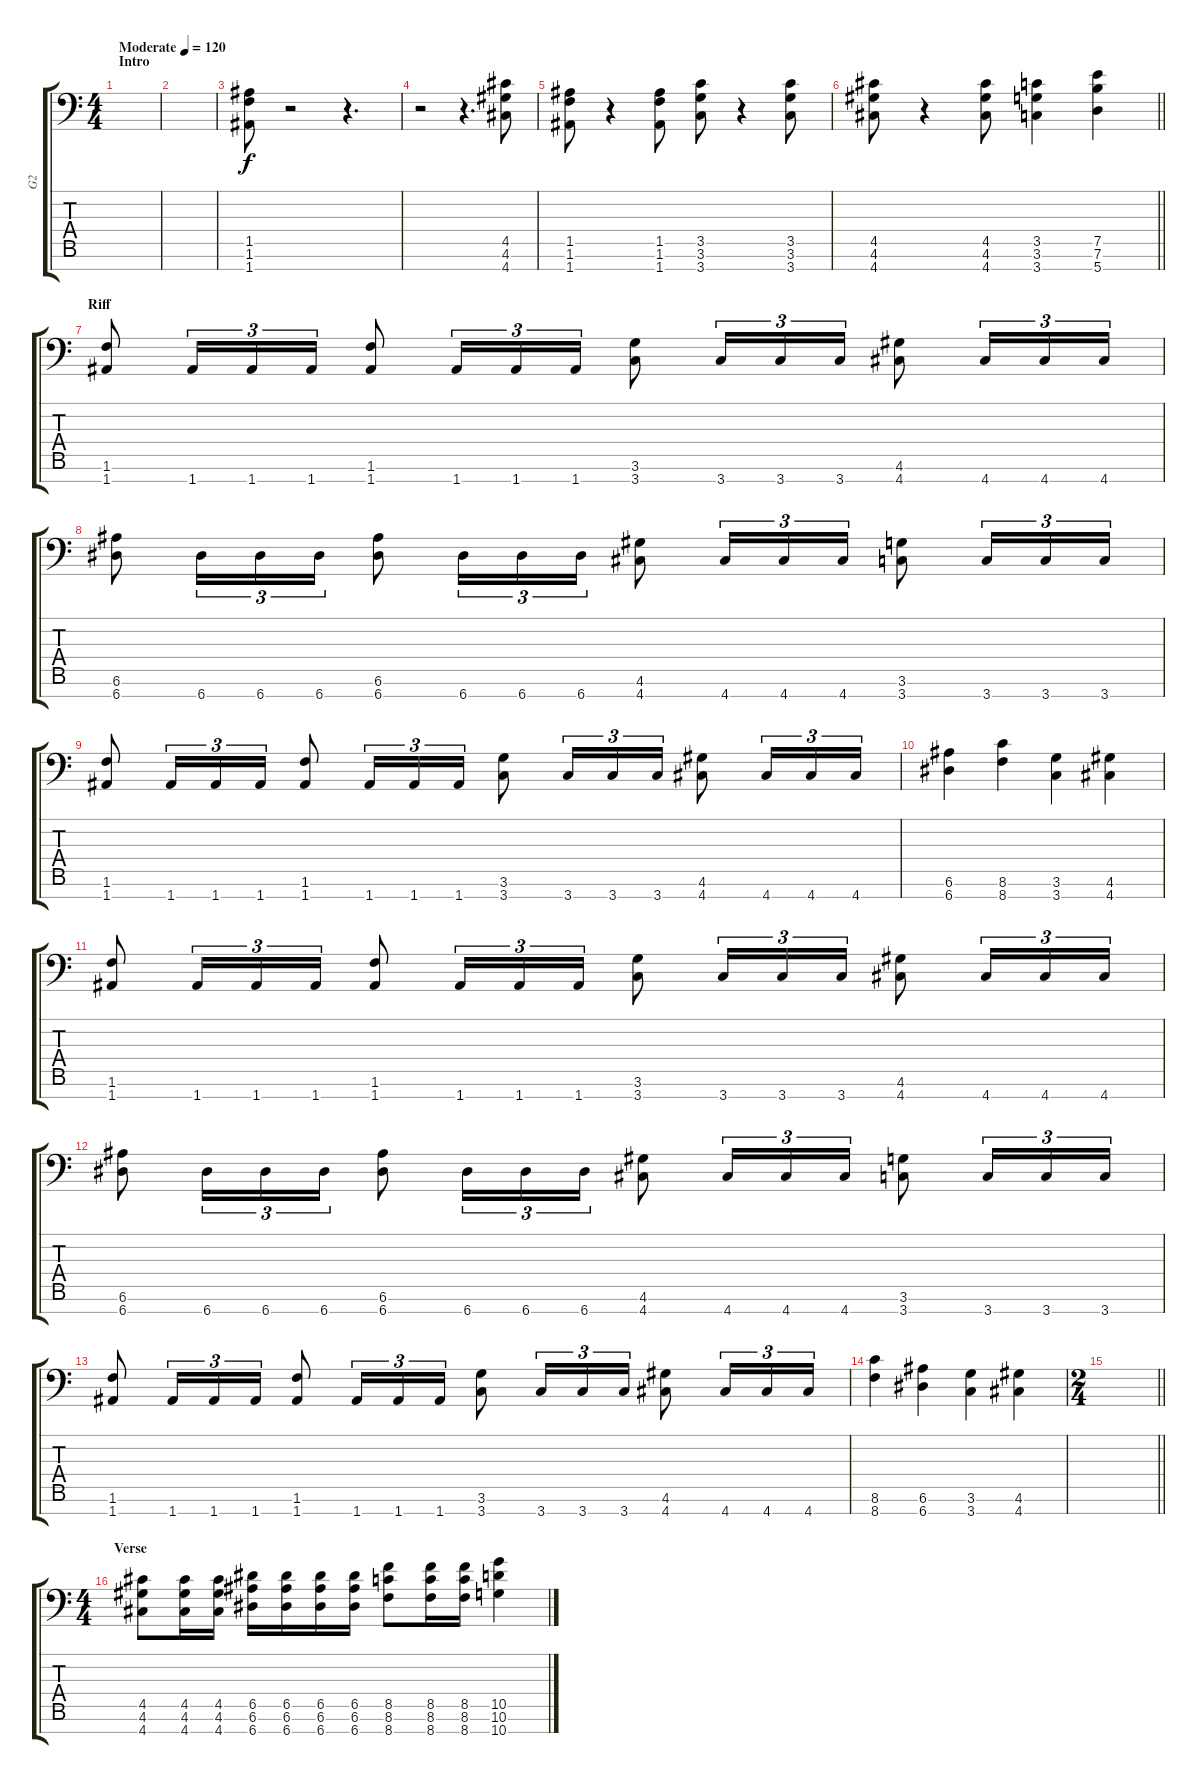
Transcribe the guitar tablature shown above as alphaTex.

\track ("G2" "G2") {instrument distortionguitar}
\staff {score tabs}
\tuning (E4 B3 G3 D3 A2 E2 A1) {hide}
\ts (4 4)
\section ("" "Intro")
\tempo (120 "Moderate")
\clef f4
\ks c
|
|
(1.5 1.6 1.7).8 r.2 r.4{d} |
r.2 r.4{d} (4.5 4.6 4.7).8 |
(1.5 1.6 1.7).8 r.4 (1.5 1.6 1.7).8 (3.5 3.6 3.7).8 r.4 (3.5 3.6 3.7).8 |
\barLineRight lightlight
(4.5 4.6 4.7).8 r.4 (4.5 4.6 4.7).8 (3.5 3.6 3.7).4 (7.5 7.6 5.7).4 |
\section ("" "Riff")
(1.6 1.7).8 1.7.16{tu (3 2)} 1.7.16{tu (3 2)} 1.7.16{tu (3 2)} (1.6 1.7).8 1.7.16{tu (3 2)} 1.7.16{tu (3 2)} 1.7.16{tu (3 2)} (3.6 3.7).8 3.7.16{tu (3 2)} 3.7.16{tu (3 2)} 3.7.16{tu (3 2)} (4.6 4.7).8 4.7.16{tu (3 2)} 4.7.16{tu (3 2)} 4.7.16{tu (3 2)} |
(6.6 6.7).8 6.7.16{tu (3 2)} 6.7.16{tu (3 2)} 6.7.16{tu (3 2)} (6.6 6.7).8 6.7.16{tu (3 2)} 6.7.16{tu (3 2)} 6.7.16{tu (3 2)} (4.6 4.7).8 4.7.16{tu (3 2)} 4.7.16{tu (3 2)} 4.7.16{tu (3 2)} (3.6 3.7).8 3.7.16{tu (3 2)} 3.7.16{tu (3 2)} 3.7.16{tu (3 2)} |
(1.6 1.7).8 1.7.16{tu (3 2)} 1.7.16{tu (3 2)} 1.7.16{tu (3 2)} (1.6 1.7).8 1.7.16{tu (3 2)} 1.7.16{tu (3 2)} 1.7.16{tu (3 2)} (3.6 3.7).8 3.7.16{tu (3 2)} 3.7.16{tu (3 2)} 3.7.16{tu (3 2)} (4.6 4.7).8 4.7.16{tu (3 2)} 4.7.16{tu (3 2)} 4.7.16{tu (3 2)} |
(6.6 6.7).4 (8.6 8.7).4 (3.6 3.7).4 (4.6 4.7).4 |
(1.6 1.7).8 1.7.16{tu (3 2)} 1.7.16{tu (3 2)} 1.7.16{tu (3 2)} (1.6 1.7).8 1.7.16{tu (3 2)} 1.7.16{tu (3 2)} 1.7.16{tu (3 2)} (3.6 3.7).8 3.7.16{tu (3 2)} 3.7.16{tu (3 2)} 3.7.16{tu (3 2)} (4.6 4.7).8 4.7.16{tu (3 2)} 4.7.16{tu (3 2)} 4.7.16{tu (3 2)} |
(6.6 6.7).8 6.7.16{tu (3 2)} 6.7.16{tu (3 2)} 6.7.16{tu (3 2)} (6.6 6.7).8 6.7.16{tu (3 2)} 6.7.16{tu (3 2)} 6.7.16{tu (3 2)} (4.6 4.7).8 4.7.16{tu (3 2)} 4.7.16{tu (3 2)} 4.7.16{tu (3 2)} (3.6 3.7).8 3.7.16{tu (3 2)} 3.7.16{tu (3 2)} 3.7.16{tu (3 2)} |
(1.6 1.7).8 1.7.16{tu (3 2)} 1.7.16{tu (3 2)} 1.7.16{tu (3 2)} (1.6 1.7).8 1.7.16{tu (3 2)} 1.7.16{tu (3 2)} 1.7.16{tu (3 2)} (3.6 3.7).8 3.7.16{tu (3 2)} 3.7.16{tu (3 2)} 3.7.16{tu (3 2)} (4.6 4.7).8 4.7.16{tu (3 2)} 4.7.16{tu (3 2)} 4.7.16{tu (3 2)} |
(8.6 8.7).4 (6.6 6.7).4 (3.6 3.7).4 (4.6 4.7).4 |
\ts (2 4)
\barLineRight lightlight
|
\ts (4 4)
\section ("" "Verse")
(4.5 4.6 4.7).8 (4.5 4.6 4.7).16 (4.5 4.6 4.7).16 (6.5 6.6 6.7).16 (6.5 6.6 6.7).16 (6.5 6.6 6.7).16 (6.5 6.6 6.7).16 (8.5 8.6 8.7).8 (8.5 8.6 8.7).16 (8.5 8.6 8.7).16 (10.5 10.6 10.7).4
